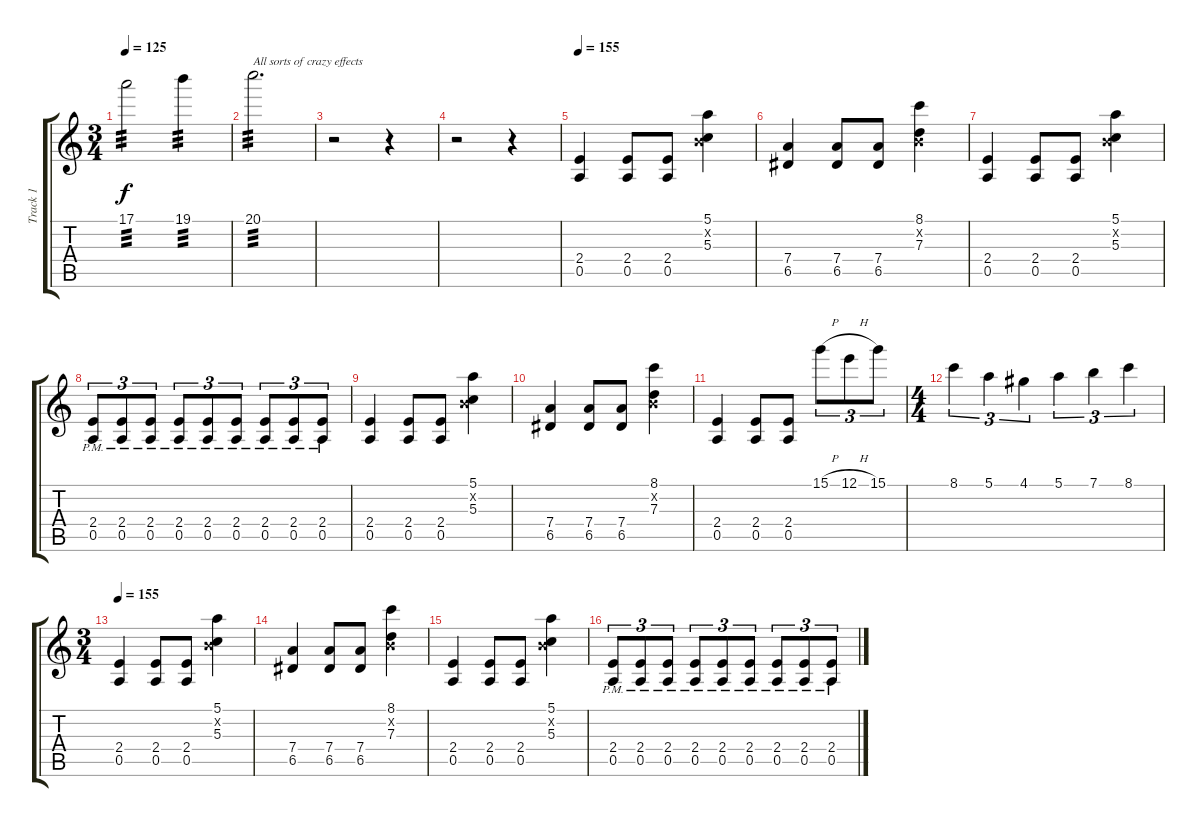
\track ("Track 1" "Track 1") {instrument overdrivenguitar}
\staff {score tabs}
\tuning (E4 B3 G3 D3 A2 E2) {hide}
\ts (3 4)
\tempo 125
\clef g2
\ks c
17.1.2{tp 3 dy f} 19.1.4{tp 3} |
20.1.2{d txt "All sorts of crazy effects" tp 3} |
r.2 r.4 |
r.2 r.4 |
\tempo 155
(2.4 0.5).4 (2.4 0.5).8 (2.4 0.5).8 (5.1 0.2{x} 5.3).4 |
(7.4 6.5).4 (7.4 6.5).8 (7.4 6.5).8 (8.1 0.2{x} 7.3).4 |
(2.4 0.5).4 (2.4 0.5).8 (2.4 0.5).8 (5.1 0.2{x} 5.3).4 |
(2.4{pm} 0.5{pm}).8{tu (3 2)} (2.4{pm} 0.5{pm}).8{tu (3 2)} (2.4{pm} 0.5{pm}).8{tu (3 2)} (2.4{pm} 0.5{pm}).8{tu (3 2)} (2.4{pm} 0.5{pm}).8{tu (3 2)} (2.4{pm} 0.5{pm}).8{tu (3 2)} (2.4{pm} 0.5{pm}).8{tu (3 2)} (2.4{pm} 0.5{pm}).8{tu (3 2)} (2.4{pm} 0.5{pm}).8{tu (3 2)} |
(2.4 0.5).4 (2.4 0.5).8 (2.4 0.5).8 (5.1 0.2{x} 5.3).4 |
(7.4 6.5).4 (7.4 6.5).8 (7.4 6.5).8 (8.1 0.2{x} 7.3).4 |
(2.4 0.5).4 (2.4 0.5).8 (2.4 0.5).8 15.1{h}.8{tu (3 2)} 12.1{h}.8{tu (3 2)} 15.1.8{tu (3 2)} |
\ts (4 4)
8.1.4{tu (3 2)} 5.1.4{tu (3 2)} 4.1.4{tu (3 2)} 5.1.4{tu (3 2)} 7.1.4{tu (3 2)} 8.1.4{tu (3 2)} |
\ts (3 4)
\tempo 155
(2.4 0.5).4 (2.4 0.5).8 (2.4 0.5).8 (5.1 0.2{x} 5.3).4 |
(7.4 6.5).4 (7.4 6.5).8 (7.4 6.5).8 (8.1 0.2{x} 7.3).4 |
(2.4 0.5).4 (2.4 0.5).8 (2.4 0.5).8 (5.1 0.2{x} 5.3).4 |
(2.4{pm} 0.5{pm}).8{tu (3 2)} (2.4{pm} 0.5{pm}).8{tu (3 2)} (2.4{pm} 0.5{pm}).8{tu (3 2)} (2.4{pm} 0.5{pm}).8{tu (3 2)} (2.4{pm} 0.5{pm}).8{tu (3 2)} (2.4{pm} 0.5{pm}).8{tu (3 2)} (2.4{pm} 0.5{pm}).8{tu (3 2)} (2.4{pm} 0.5{pm}).8{tu (3 2)} (2.4{pm} 0.5{pm}).8{tu (3 2)}
